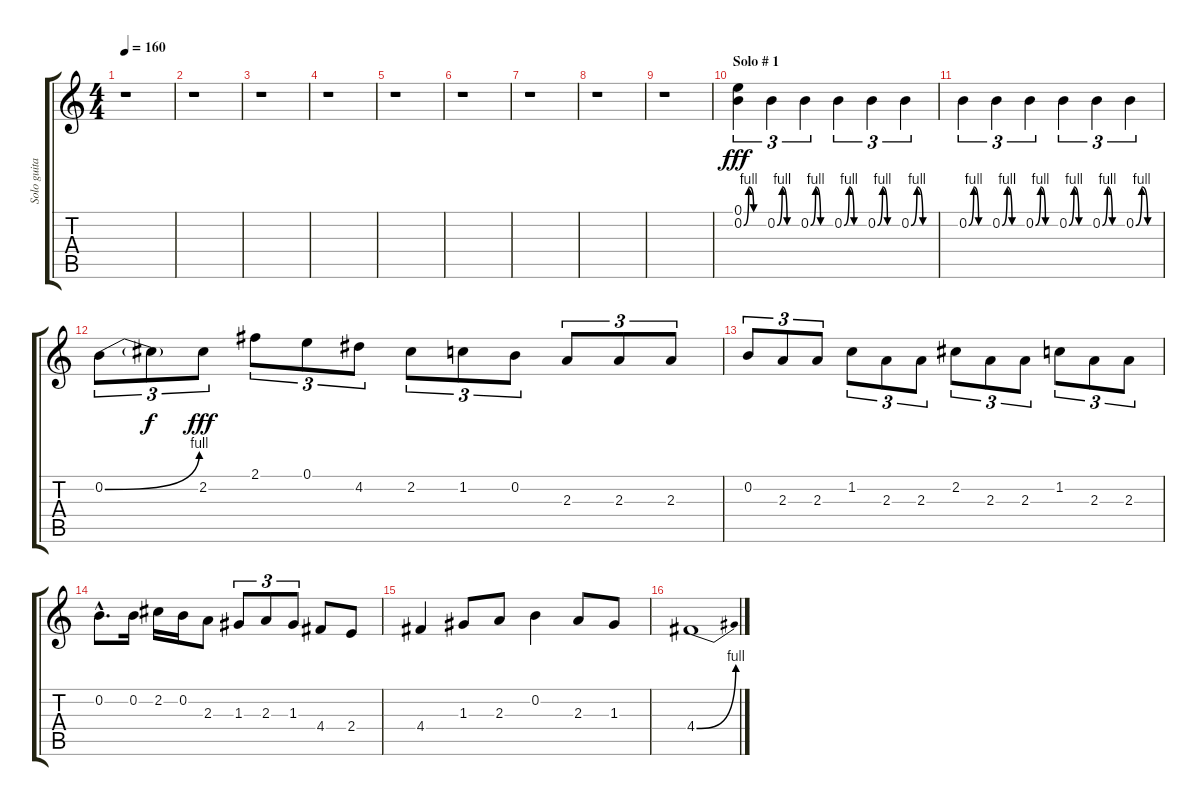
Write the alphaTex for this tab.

\track ("Solo guitar" "Solo guita") {instrument overdrivenguitar}
\staff {score tabs}
\tuning (E4 B3 G3 D3 A2 E2) {hide}
\ts (4 4)
\tempo 160
\clef g2
\ks c
r.1{dy f} |
r.1 |
r.1 |
r.1 |
r.1 |
r.1 |
r.1 |
r.1 |
r.1 |
\section ("" "Solo # 1")
(0.1 0.2{be (custom 0 0 15 4 30 0 33 0 45 0 60 0)}).4{tu (3 2) dy fff volume 15 balance 5} 0.2{be (custom 0 0 15 4 30 0 45 0 60 0)}.4{tu (3 2)} 0.2{be (custom 0 0 15 4 30 0 45 0 60 0)}.4{tu (3 2)} 0.2{be (custom 0 0 15 4 30 0 45 0 60 0)}.4{tu (3 2)} 0.2{be (custom 0 0 15 4 30 0 45 0 60 0)}.4{tu (3 2)} 0.2{be (custom 0 0 15 4 30 0 45 0 60 0)}.4{tu (3 2)} |
0.2{be (custom 0 0 15 4 30 0 33 0 45 0 60 0)}.4{tu (3 2)} 0.2{be (custom 0 0 15 4 30 0 45 0 60 0)}.4{tu (3 2)} 0.2{be (custom 0 0 15 4 30 0 45 0 60 0)}.4{tu (3 2)} 0.2{be (custom 0 0 15 4 30 0 45 0 60 0)}.4{tu (3 2)} 0.2{be (custom 0 0 15 4 30 0 45 0 60 0)}.4{tu (3 2)} 0.2{be (custom 0 0 15 4 30 0 45 0 60 0)}.4{tu (3 2)} |
0.2{be (bend 0 0 60 4)}.8{tu (3 2)} 0.2{t}.8{tu (3 2) dy f} 2.2.8{tu (3 2) dy fff} 2.1.8{tu (3 2)} 0.1.8{tu (3 2)} 4.2.8{tu (3 2)} 2.2.8{tu (3 2)} 1.2.8{tu (3 2)} 0.2.8{tu (3 2)} 2.3.8{tu (3 2)} 2.3.8{tu (3 2)} 2.3.8{tu (3 2)} |
0.2.8{tu (3 2)} 2.3.8{tu (3 2)} 2.3.8{tu (3 2)} 1.2.8{tu (3 2)} 2.3.8{tu (3 2)} 2.3.8{tu (3 2)} 2.2.8{tu (3 2)} 2.3.8{tu (3 2)} 2.3.8{tu (3 2)} 1.2.8{tu (3 2)} 2.3.8{tu (3 2)} 2.3.8{tu (3 2)} |
0.2{hac}.8{d} 0.2.16 2.2.16 0.2.16 2.3.8 1.3.8{tu (3 2)} 2.3.8{tu (3 2)} 1.3.8{tu (3 2)} 4.4.8 2.4.8 |
4.4.4 1.3.8 2.3.8 0.2.4 2.3.8 1.3.8 |
4.4{be (bend 0 0 60 4)}.1
